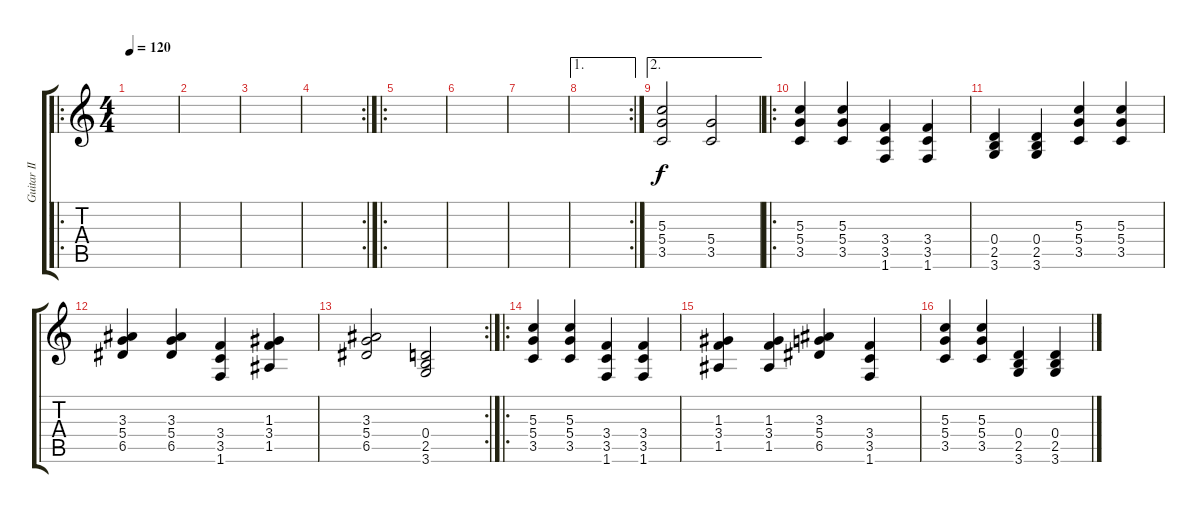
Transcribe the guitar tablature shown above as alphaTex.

\track ("Guitar II" "Guitar II") {instrument distortionguitar}
\staff {score tabs}
\tuning (E4 B3 G3 D3 A2 E2) {hide}
\ro
\ts (4 4)
\tempo 120
\clef g2
\ks c
|
|
|
\rc 2
|
\ro
|
|
|
\ae 1
\rc 2
|
\ae 2
(5.3 5.4 3.5).2 (5.4 3.5).2 |
\ro
(5.3 5.4 3.5).4 (5.3 5.4 3.5).4 (3.4 3.5 1.6).4 (3.4 3.5 1.6).4 |
(0.4 2.5 3.6).4 (0.4 2.5 3.6).4 (5.3 5.4 3.5).4 (5.3 5.4 3.5).4 |
(3.3 5.4 6.5).4 (3.3 5.4 6.5).4 (3.4 3.5 1.6).4 (1.3 3.4 1.5).4 |
\rc 2
(3.3 5.4 6.5).2 (0.4 2.5 3.6).2 |
\ro
(5.3 5.4 3.5).4 (5.3 5.4 3.5).4 (3.4 3.5 1.6).4 (3.4 3.5 1.6).4 |
(1.3 3.4 1.5).4 (1.3 3.4 1.5).4 (3.3 5.4 6.5).4 (3.4 3.5 1.6).4 |
(5.3 5.4 3.5).4 (5.3 5.4 3.5).4 (0.4 2.5 3.6).4 (0.4 2.5 3.6).4
